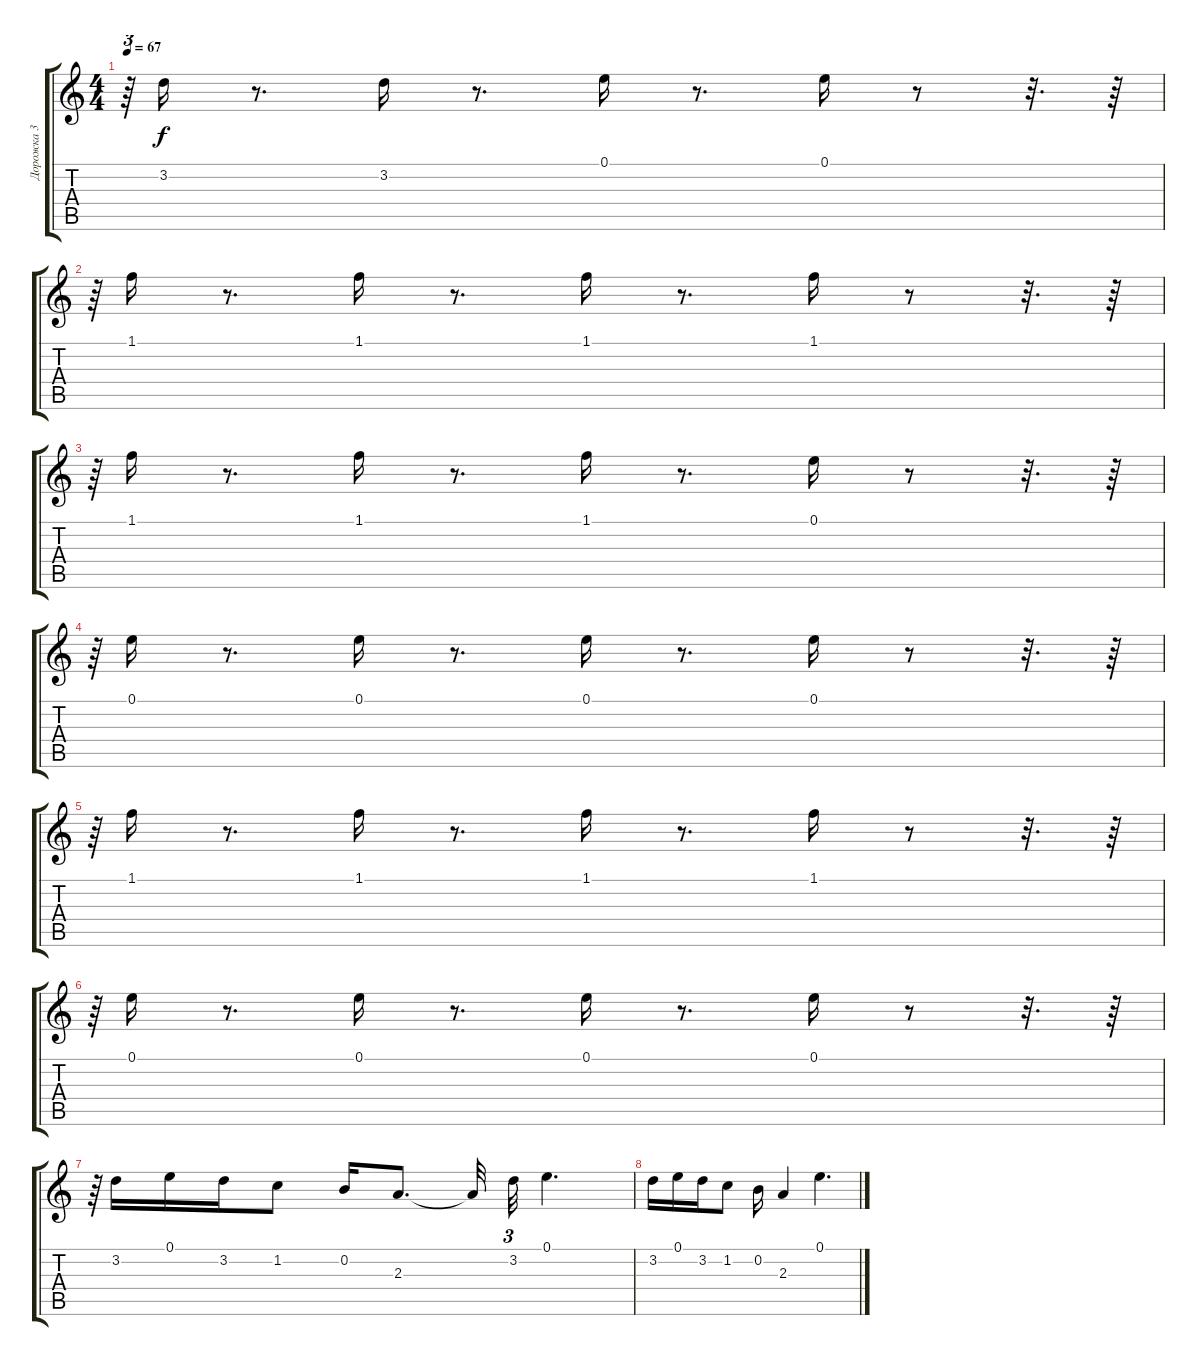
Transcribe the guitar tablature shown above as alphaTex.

\track ("Дорожка 3" "Дорожка 3") {instrument electricguitarclean}
\staff {score tabs}
\tuning (E4 B3 G3 D3 A2 E2) {hide}
\ts (4 4)
\tempo 67
\clef g2
\ks c
r.64{tu (3 2) dy f} 3.2.16 r.8{d} 3.2.16 r.8{d} 0.1.16 r.8{d} 0.1.16 r.8 r.32{d} r.64 |
r.64{tu (3 2)} 1.1.16 r.8{d} 1.1.16 r.8{d} 1.1.16 r.8{d} 1.1.16 r.8 r.32{d} r.64 |
r.64{tu (3 2)} 1.1.16 r.8{d} 1.1.16 r.8{d} 1.1.16 r.8{d} 0.1.16 r.8 r.32{d} r.64 |
r.64{tu (3 2)} 0.1.16 r.8{d} 0.1.16 r.8{d} 0.1.16 r.8{d} 0.1.16 r.8 r.32{d} r.64 |
r.64{tu (3 2)} 1.1.16 r.8{d} 1.1.16 r.8{d} 1.1.16 r.8{d} 1.1.16 r.8 r.32{d} r.64 |
r.64{tu (3 2)} 0.1.16 r.8{d} 0.1.16 r.8{d} 0.1.16 r.8{d} 0.1.16 r.8 r.32{d} r.64 |
r.64{tu (3 2)} 3.2.16 0.1.16 3.2.16 1.2.8 0.2.16 2.3.8{d} 2.3{t}.32 3.2.32{tu (3 2)} 0.1.4{d} |
3.2.16 0.1.16 3.2.16 1.2.8 0.2.16 2.3.4 0.1.4{d}
